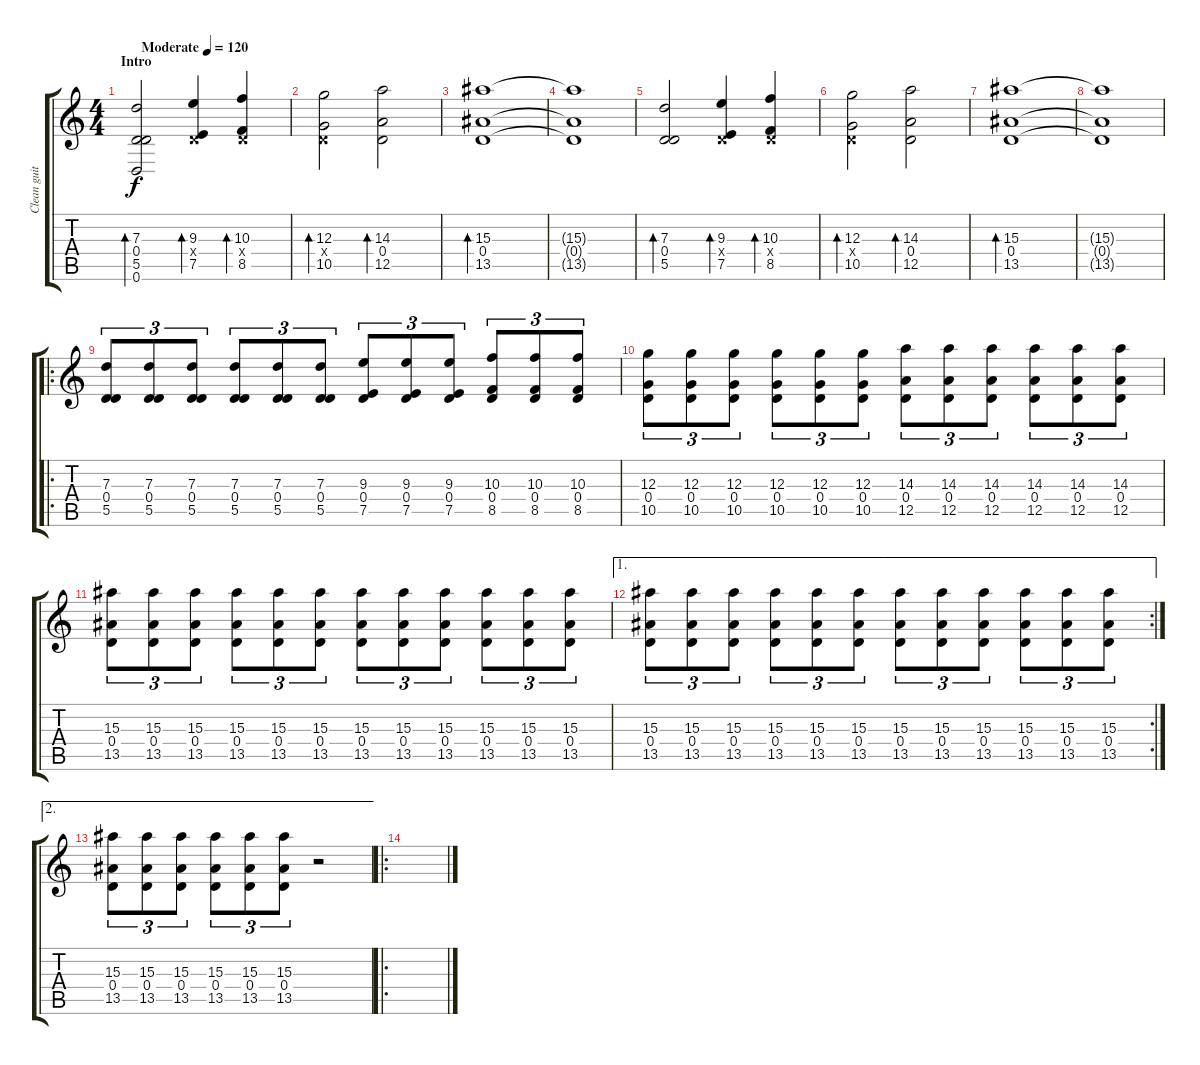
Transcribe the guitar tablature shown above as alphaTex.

\track ("Clean guitar" "Clean guit") {instrument electricguitarclean}
\staff {score tabs}
\tuning (E4 B3 G3 D3 A2 D2) {hide}
\ts (4 4)
\section ("" "Intro")
\tempo (120 "Moderate")
\clef g2
\ks c
(7.3 0.4 5.5 0.6).2{bd 240 dy f instrument electricguitarclean} (9.3 0.4{x} 7.5).4{bd 240} (10.3 0.4{x} 8.5).4{bd 240} |
(12.3 0.4{x} 10.5).2{bd 240} (14.3 0.4 12.5).2{bd 240} |
(15.3 0.4 13.5).1{bd 240} |
(15.3{t} 0.4{t} 13.5{t}).1 |
(7.3 0.4 5.5).2{bd 240} (9.3 0.4{x} 7.5).4{bd 240} (10.3 0.4{x} 8.5).4{bd 240} |
(12.3 0.4{x} 10.5).2{bd 240} (14.3 0.4 12.5).2{bd 240} |
(15.3 0.4 13.5).1{bd 240} |
(15.3{t} 0.4{t} 13.5{t}).1 |
\ro
(7.3 0.4 5.5).8{tu (3 2)} (7.3 0.4 5.5).8{tu (3 2)} (7.3 0.4 5.5).8{tu (3 2)} (7.3 0.4 5.5).8{tu (3 2)} (7.3 0.4 5.5).8{tu (3 2)} (7.3 0.4 5.5).8{tu (3 2)} (9.3 0.4 7.5).8{tu (3 2)} (9.3 0.4 7.5).8{tu (3 2)} (9.3 0.4 7.5).8{tu (3 2)} (10.3 0.4 8.5).8{tu (3 2)} (10.3 0.4 8.5).8{tu (3 2)} (10.3 0.4 8.5).8{tu (3 2)} |
(12.3 0.4 10.5).8{tu (3 2)} (12.3 0.4 10.5).8{tu (3 2)} (12.3 0.4 10.5).8{tu (3 2)} (12.3 0.4 10.5).8{tu (3 2)} (12.3 0.4 10.5).8{tu (3 2)} (12.3 0.4 10.5).8{tu (3 2)} (14.3 0.4 12.5).8{tu (3 2)} (14.3 0.4 12.5).8{tu (3 2)} (14.3 0.4 12.5).8{tu (3 2)} (14.3 0.4 12.5).8{tu (3 2)} (14.3 0.4 12.5).8{tu (3 2)} (14.3 0.4 12.5).8{tu (3 2)} |
(15.3 0.4 13.5).8{tu (3 2)} (15.3 0.4 13.5).8{tu (3 2)} (15.3 0.4 13.5).8{tu (3 2)} (15.3 0.4 13.5).8{tu (3 2)} (15.3 0.4 13.5).8{tu (3 2)} (15.3 0.4 13.5).8{tu (3 2)} (15.3 0.4 13.5).8{tu (3 2)} (15.3 0.4 13.5).8{tu (3 2)} (15.3 0.4 13.5).8{tu (3 2)} (15.3 0.4 13.5).8{tu (3 2)} (15.3 0.4 13.5).8{tu (3 2)} (15.3 0.4 13.5).8{tu (3 2)} |
\ae 1
\rc 2
(15.3 0.4 13.5).8{tu (3 2)} (15.3 0.4 13.5).8{tu (3 2)} (15.3 0.4 13.5).8{tu (3 2)} (15.3 0.4 13.5).8{tu (3 2)} (15.3 0.4 13.5).8{tu (3 2)} (15.3 0.4 13.5).8{tu (3 2)} (15.3 0.4 13.5).8{tu (3 2)} (15.3 0.4 13.5).8{tu (3 2)} (15.3 0.4 13.5).8{tu (3 2)} (15.3 0.4 13.5).8{tu (3 2)} (15.3 0.4 13.5).8{tu (3 2)} (15.3 0.4 13.5).8{tu (3 2)} |
\ae 2
(15.3 0.4 13.5).8{tu (3 2)} (15.3 0.4 13.5).8{tu (3 2)} (15.3 0.4 13.5).8{tu (3 2)} (15.3 0.4 13.5).8{tu (3 2)} (15.3 0.4 13.5).8{tu (3 2)} (15.3 0.4 13.5).8{tu (3 2)} r.2 |
\ro
